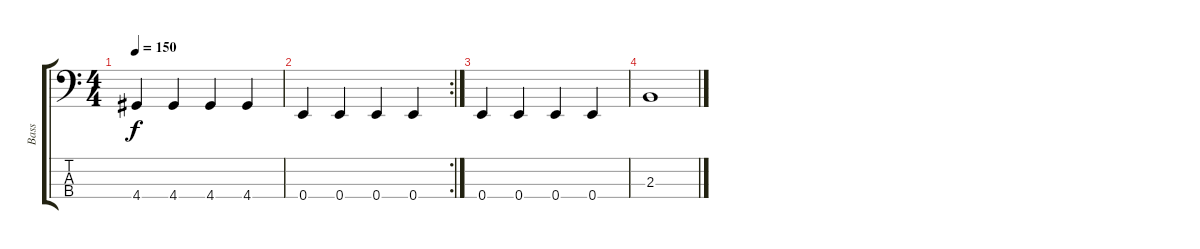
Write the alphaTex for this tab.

\track ("Bass" "Bass") {instrument electricbassfinger}
\staff {score tabs}
\tuning (G2 D2 A1 E1) {hide}
\ts (4 4)
\tempo 150
\clef f4
\ks c
4.4.4{dy f} 4.4.4 4.4.4 4.4.4 |
\rc 2
0.4.4 0.4.4 0.4.4 0.4.4 |
0.4.4 0.4.4 0.4.4 0.4.4 |
2.3.1
